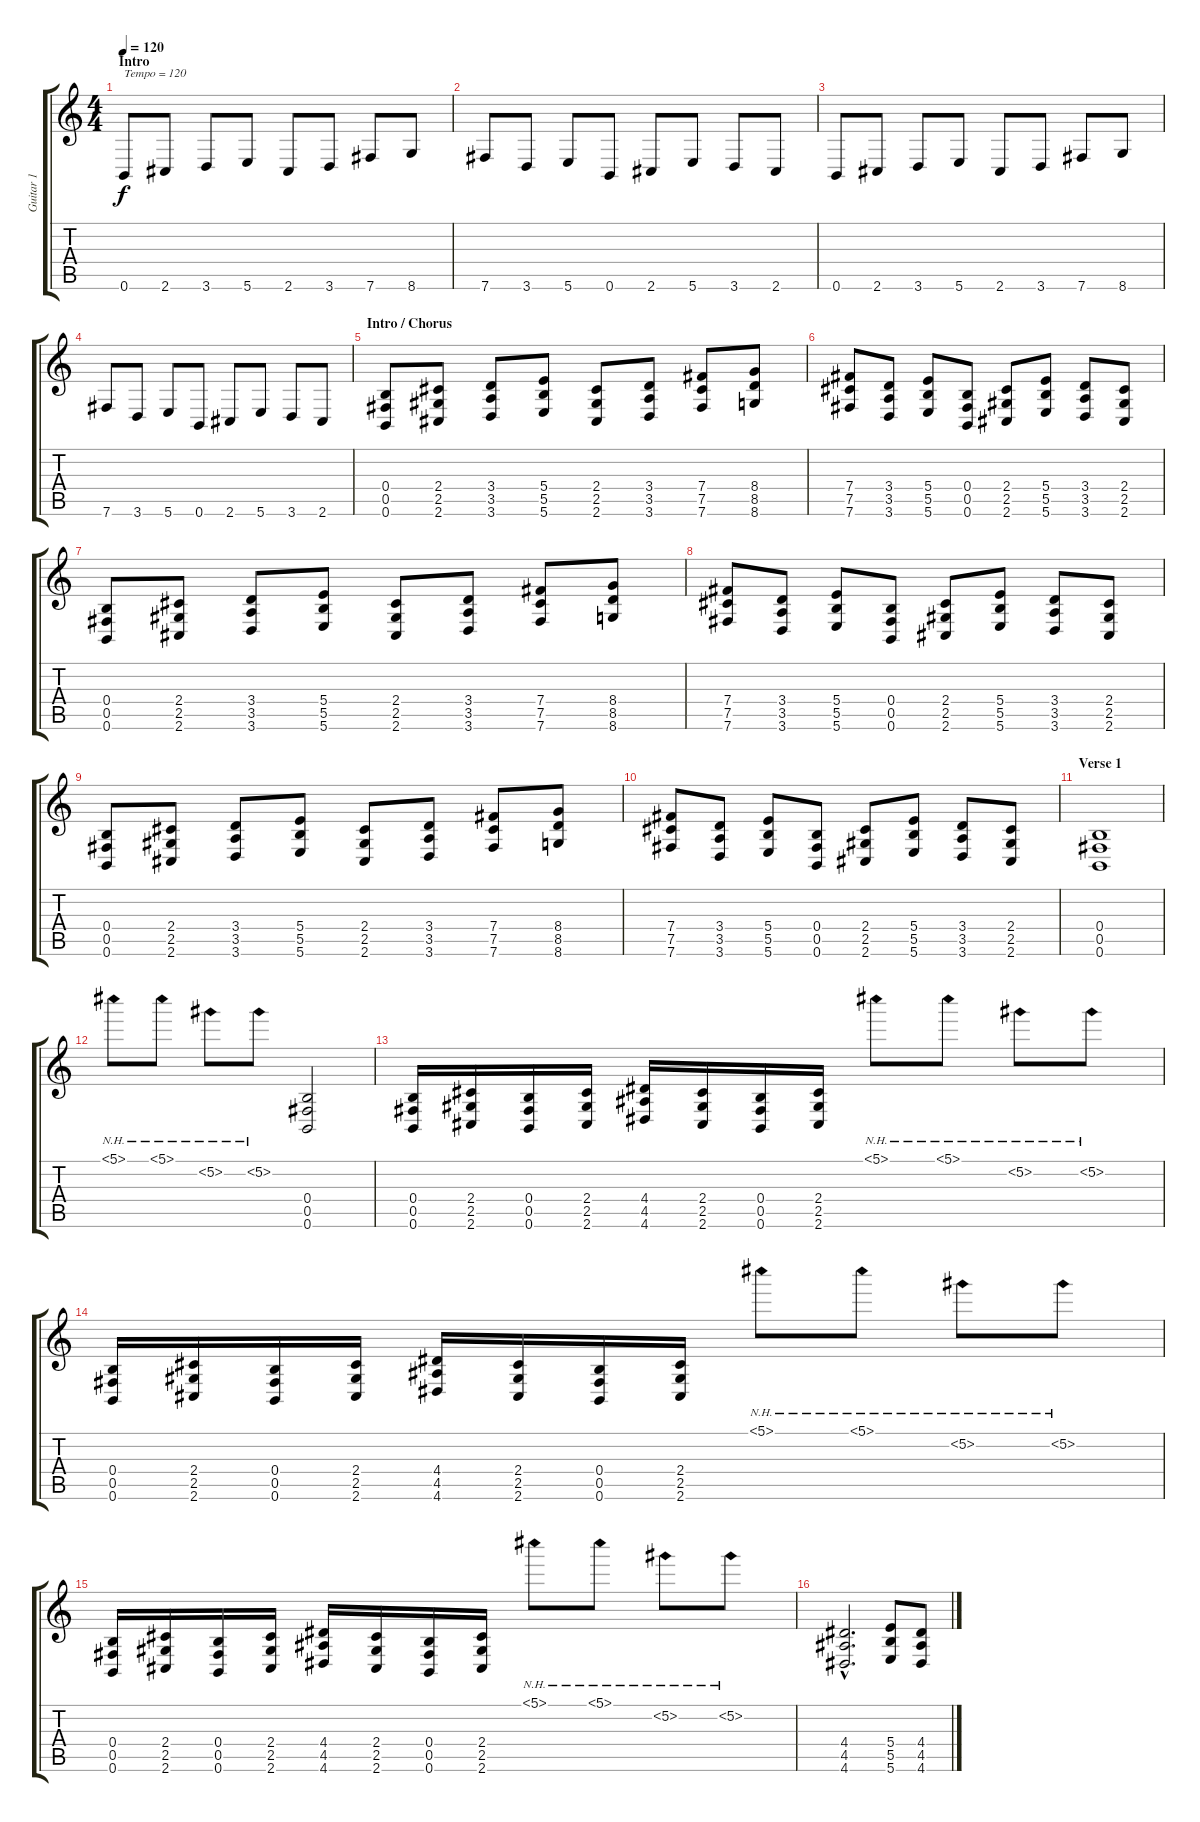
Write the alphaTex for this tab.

\track ("Guitar 1" "Guitar 1") {instrument electricguitarmuted}
\staff {score tabs}
\tuning (Db4 Ab3 E3 B2 Gb2 B1) {hide}
\ts (4 4)
\section ("" "Intro")
\tempo 120
\clef g2
\ks c
0.6.8{txt "Tempo = 120" dy f instrument electricguitarmuted} 2.6.8 3.6.8 5.6.8 2.6.8 3.6.8 7.6.8 8.6.8 |
7.6.8 3.6.8 5.6.8 0.6.8 2.6.8 5.6.8 3.6.8 2.6.8 |
0.6.8{instrument distortionguitar} 2.6.8 3.6.8 5.6.8 2.6.8 3.6.8 7.6.8 8.6.8 |
7.6.8 3.6.8 5.6.8 0.6.8 2.6.8 5.6.8 3.6.8 2.6.8 |
\section ("" "Intro / Chorus")
(0.4 0.5 0.6).8 (2.4 2.5 2.6).8 (3.4 3.5 3.6).8 (5.4 5.5 5.6).8 (2.4 2.5 2.6).8 (3.4 3.5 3.6).8 (7.4 7.5 7.6).8 (8.4 8.5 8.6).8 |
(7.4 7.5 7.6).8 (3.4 3.5 3.6).8 (5.4 5.5 5.6).8 (0.4 0.5 0.6).8 (2.4 2.5 2.6).8 (5.4 5.5 5.6).8 (3.4 3.5 3.6).8 (2.4 2.5 2.6).8 |
(0.4 0.5 0.6).8 (2.4 2.5 2.6).8 (3.4 3.5 3.6).8 (5.4 5.5 5.6).8 (2.4 2.5 2.6).8 (3.4 3.5 3.6).8 (7.4 7.5 7.6).8 (8.4 8.5 8.6).8 |
(7.4 7.5 7.6).8 (3.4 3.5 3.6).8 (5.4 5.5 5.6).8 (0.4 0.5 0.6).8 (2.4 2.5 2.6).8 (5.4 5.5 5.6).8 (3.4 3.5 3.6).8 (2.4 2.5 2.6).8 |
(0.4 0.5 0.6).8 (2.4 2.5 2.6).8 (3.4 3.5 3.6).8 (5.4 5.5 5.6).8 (2.4 2.5 2.6).8 (3.4 3.5 3.6).8 (7.4 7.5 7.6).8 (8.4 8.5 8.6).8 |
(7.4 7.5 7.6).8 (3.4 3.5 3.6).8 (5.4 5.5 5.6).8 (0.4 0.5 0.6).8 (2.4 2.5 2.6).8 (5.4 5.5 5.6).8 (3.4 3.5 3.6).8 (2.4 2.5 2.6).8 |
\section ("" "Verse 1")
(0.4 0.5 0.6).1 |
5.1{nh}.8 5.1{nh}.8 5.2{nh}.8 5.2{nh}.8 (0.4 0.5 0.6).2 |
(0.4 0.5 0.6).16 (2.4 2.5 2.6).16 (0.4 0.5 0.6).16 (2.4 2.5 2.6).16 (4.4 4.5 4.6).16 (2.4 2.5 2.6).16 (0.4 0.5 0.6).16 (2.4 2.5 2.6).16 5.1{nh}.8 5.1{nh}.8 5.2{nh}.8 5.2{nh}.8 |
(0.4 0.5 0.6).16 (2.4 2.5 2.6).16 (0.4 0.5 0.6).16 (2.4 2.5 2.6).16 (4.4 4.5 4.6).16 (2.4 2.5 2.6).16 (0.4 0.5 0.6).16 (2.4 2.5 2.6).16 5.1{nh}.8 5.1{nh}.8 5.2{nh}.8 5.2{nh}.8 |
(0.4 0.5 0.6).16 (2.4 2.5 2.6).16 (0.4 0.5 0.6).16 (2.4 2.5 2.6).16 (4.4 4.5 4.6).16 (2.4 2.5 2.6).16 (0.4 0.5 0.6).16 (2.4 2.5 2.6).16 5.1{nh}.8 5.1{nh}.8 5.2{nh}.8 5.2{nh}.8 |
(4.4{hac} 4.5{hac} 4.6{hac}).2{d} (5.4 5.5 5.6).8 (4.4 4.5 4.6).8
